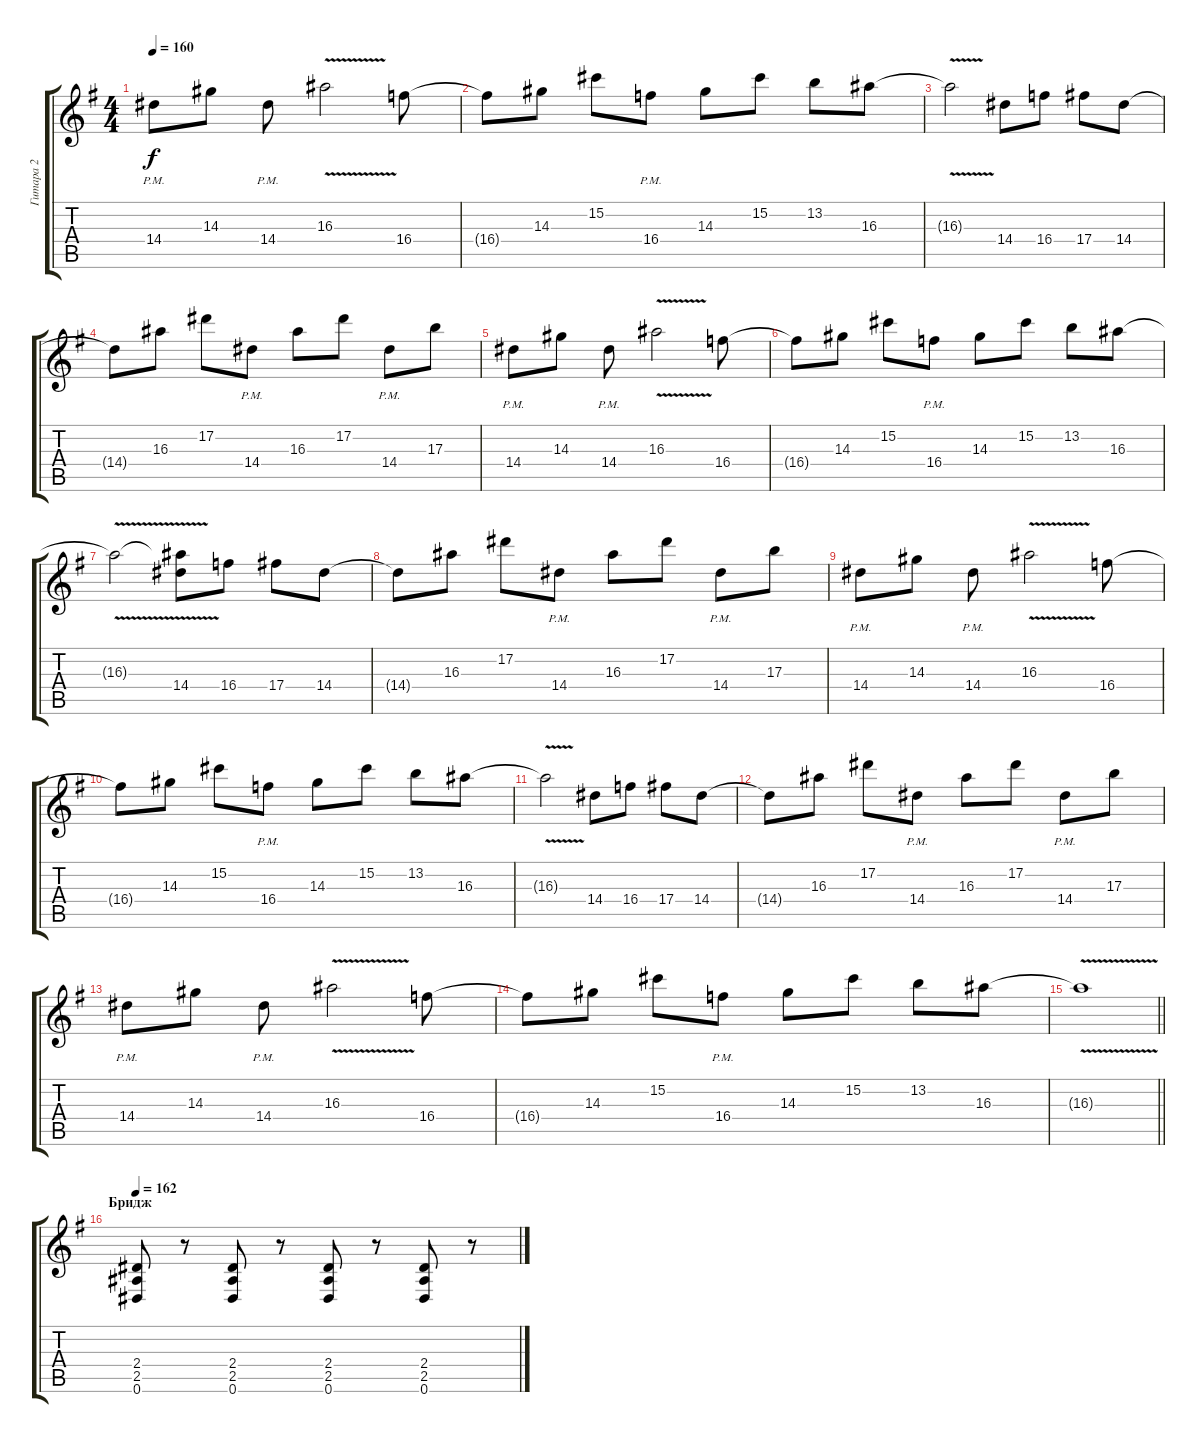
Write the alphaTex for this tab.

\track ("Гитара 2" "Гитара 2") {instrument distortionguitar}
\staff {score tabs}
\tuning (Eb4 Bb3 Gb3 Db3 Ab2 Eb2) {hide}
\ts (4 4)
\tempo 160
\clef g2
\ks eminor
14.4{pm}.8{dy f} 14.3.8 14.4{pm}.8 16.3{v}.2 16.4.8 |
16.4{t}.8 14.3.8 15.2.8 16.4{pm}.8 14.3.8 15.2.8 13.2.8 16.3.8 |
16.3{v t}.2 14.4.8 16.4.8 17.4.8 14.4.8 |
14.4{t}.8 16.3.8 17.2.8 14.4{pm}.8 16.3.8 17.2.8 14.4{pm}.8 17.3.8 |
14.4{pm}.8 14.3.8 14.4{pm}.8 16.3{v}.2 16.4.8 |
16.4{t}.8 14.3.8 15.2.8 16.4{pm}.8 14.3.8 15.2.8 13.2.8 16.3.8 |
16.3{v t}.2 (16.3{t} 14.4).8 16.4.8 17.4.8 14.4.8 |
14.4{t}.8 16.3.8 17.2.8 14.4{pm}.8 16.3.8 17.2.8 14.4{pm}.8 17.3.8 |
14.4{pm}.8 14.3.8 14.4{pm}.8 16.3{v}.2 16.4.8 |
16.4{t}.8 14.3.8 15.2.8 16.4{pm}.8 14.3.8 15.2.8 13.2.8 16.3.8 |
16.3{v t}.2 14.4.8 16.4.8 17.4.8 14.4.8 |
14.4{t}.8 16.3.8 17.2.8 14.4{pm}.8 16.3.8 17.2.8 14.4{pm}.8 17.3.8 |
14.4{pm}.8 14.3.8 14.4{pm}.8 16.3{v}.2 16.4.8 |
16.4{t}.8 14.3.8 15.2.8 16.4{pm}.8 14.3.8 15.2.8 13.2.8 16.3.8 |
\barLineRight lightlight
16.3{v t}.1 |
\section ("" "Бридж")
\tempo 162
(2.4 2.5 0.6).8 r.8 (2.4 2.5 0.6).8 r.8 (2.4 2.5 0.6).8 r.8 (2.4 2.5 0.6).8 r.8
